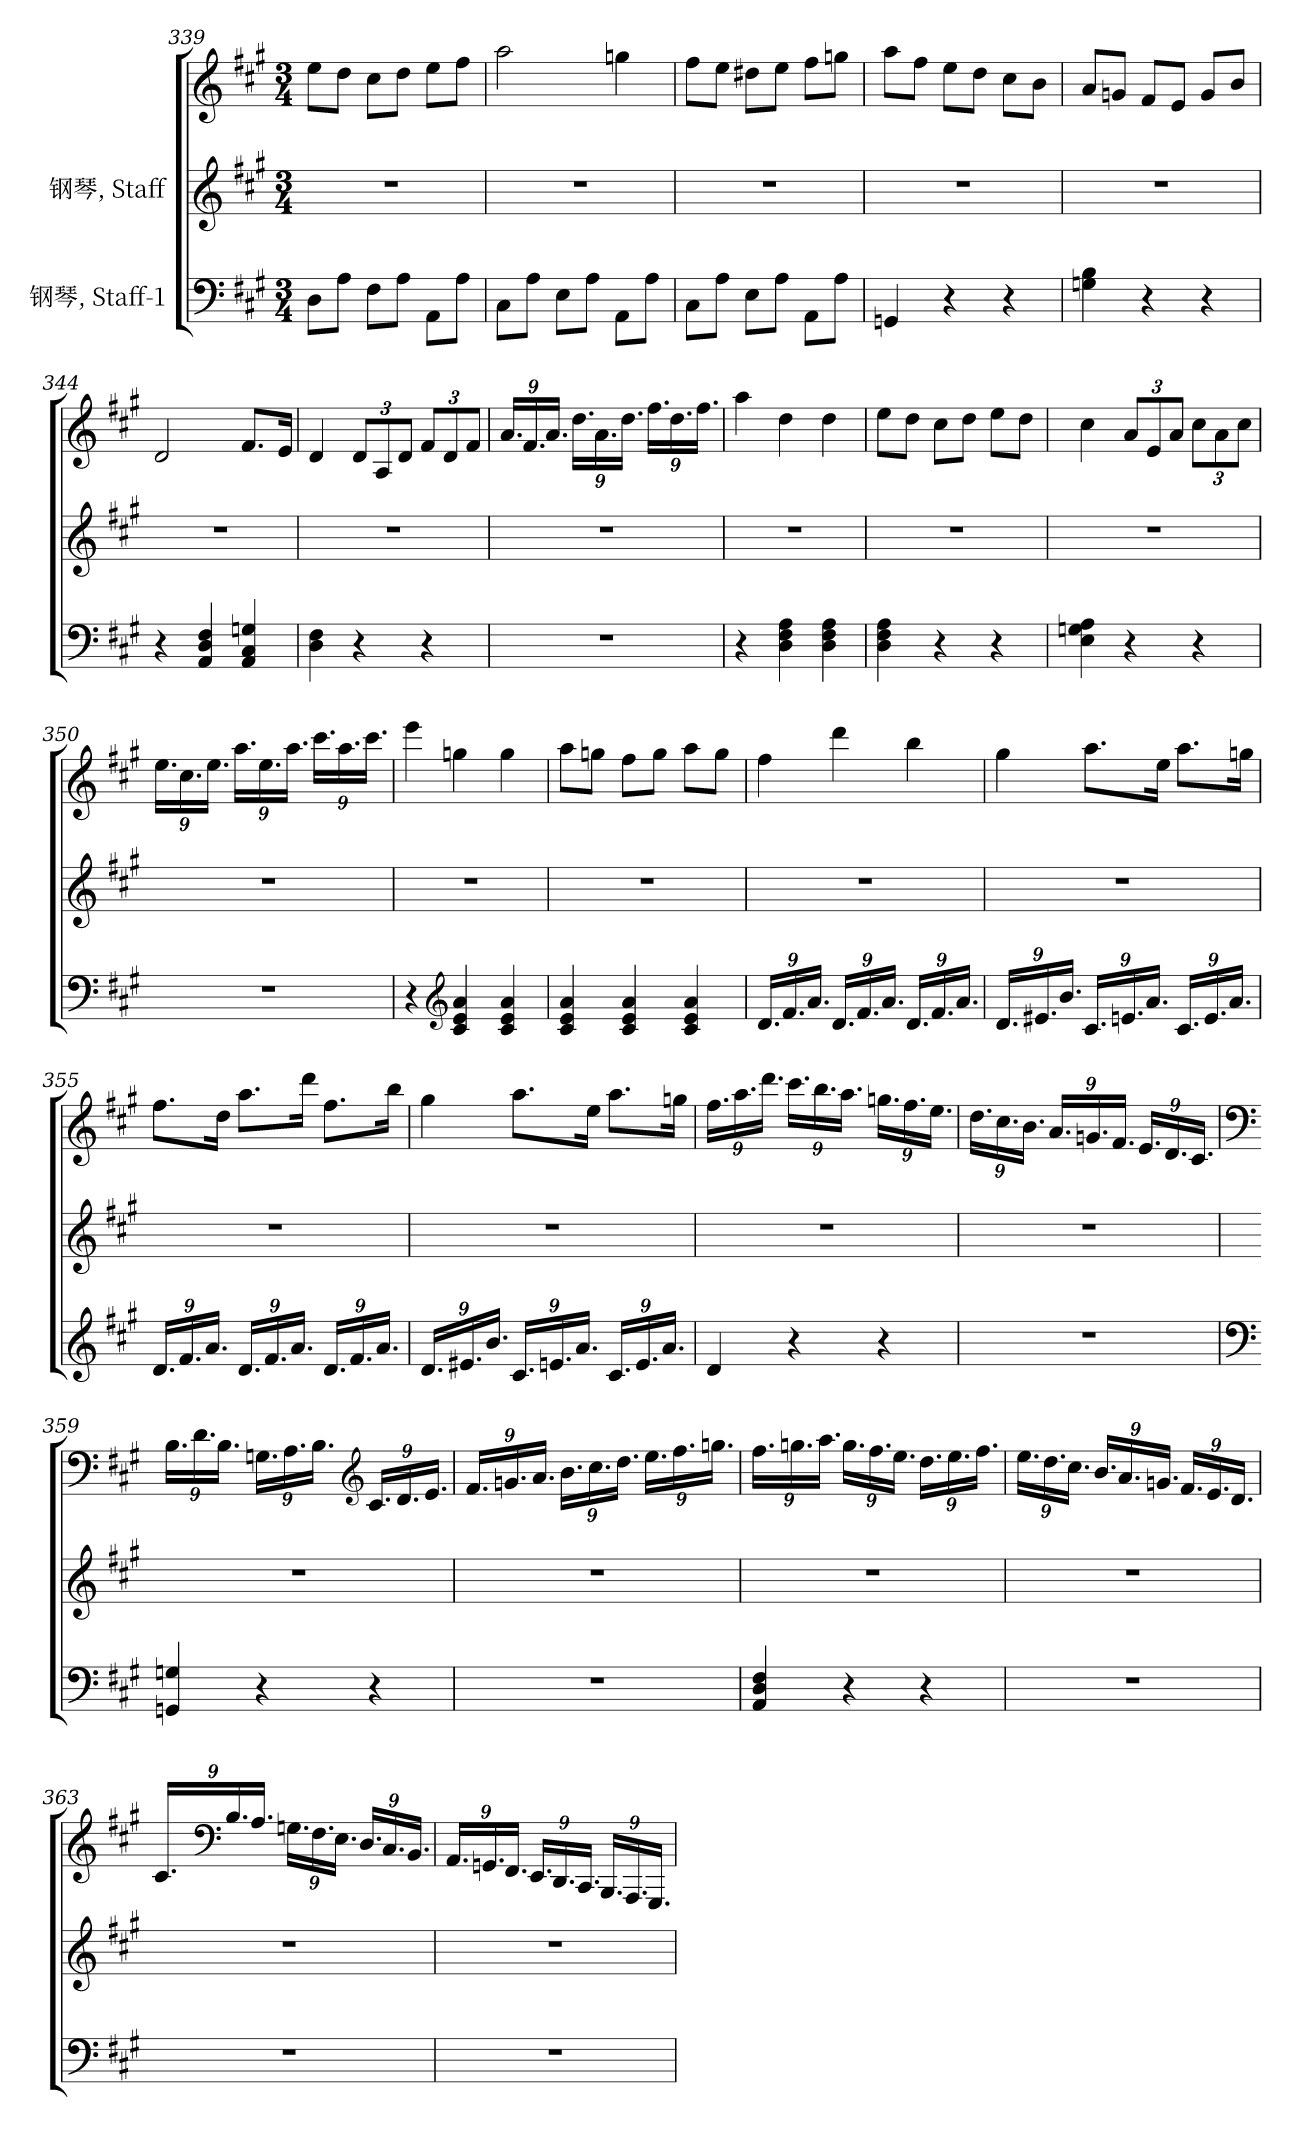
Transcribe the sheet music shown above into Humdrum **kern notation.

**kern	**kern	**kern
*part2	*part1	*part1
*staff3	*staff2	*staff1
*I"钢琴, Staff-1	*I"钢琴, Staff	*
*clefF4	*clefG2	*clefG2
*k[f#c#g#]	*k[f#c#g#]	*k[f#c#g#]
*M3/4	*M3/4	*M3/4
=339	=339	=339
8D\L	2.r	8ee\L
8A\J	.	8dd\J
8F#\L	.	8cc#\L
8A\J	.	8dd\J
8AA\L	.	8ee\L
8A\J	.	8ff#\J
!!LO:LB:g=z
=340	=340	=340
8C#\L	2.r	2aa\
8A\J	.	.
8E\L	.	.
8A\J	.	.
8AA\L	.	4ggn\
8A\J	.	.
=341	=341	=341
8C#\L	2.r	8ff#\L
8A\J	.	8ee\J
8E\L	.	8dd#X\L
8A\J	.	8ee\J
8AA\L	.	8ff#\L
8A\J	.	8ggn\J
=342	=342	=342
4GGn/	2.r	8aa\L
.	.	8ff#\J
4r	.	8ee\L
.	.	8dd\J
4r	.	8cc#\L
.	.	8b\J
=343	=343	=343
4Gn\ 4B\	2.r	8a/L
.	.	8gn/J
4r	.	8f#/L
.	.	8e/J
4r	.	8g/L
.	.	8b/J
=344	=344	=344
4r	2.r	2d/
4AA/ 4D/ 4F#/	.	.
4AA/ 4C#/ 4Gn/	.	8.f#/L
.	.	16e/Jk
!!LO:PB:g=z
=345	=345	=345
4D\ 4F#\	2.r	4d/
*	*	*Xbrackettup
4r	.	12d/L
.	.	12A/
.	.	12d/J
4r	.	12f#/L
.	.	12d/
.	.	12f#/J
=346	=346	=346
2.r	2.r	18.a/LL
.	.	18.f#/
.	.	18.a/JJ
.	.	18.dd\LL
.	.	18.a\
.	.	18.dd\JJ
.	.	18.ff#\LL
.	.	18.dd\
.	.	18.ff#\JJ
=347	=347	=347
4r	2.r	4aa\
4D\ 4F#\ 4A\	.	4dd\
4D\ 4F#\ 4A\	.	4dd\
=348	=348	=348
4D\ 4F#\ 4A\	2.r	8ee\L
.	.	8dd\J
4r	.	8cc#\L
.	.	8dd\J
4r	.	8ee\L
.	.	8dd\J
=349	=349	=349
4E\ 4Gn\ 4A\	2.r	4cc#\
4r	.	12a/L
.	.	12e/
.	.	12a/J
4r	.	12cc#\L
.	.	12a\
.	.	12cc#\J
!!LO:LB:g=z
=350	=350	=350
2.r	2.r	18.ee\LL
.	.	18.cc#\
.	.	18.ee\JJ
.	.	18.aa\LL
.	.	18.ee\
.	.	18.aa\JJ
.	.	18.ccc#\LL
.	.	18.aa\
.	.	18.ccc#\JJ
=351	=351	=351
4r	2.r	4eee\
*clefG2	*	*
4c#/ 4e/ 4a/	.	4ggn\
4c#/ 4e/ 4a/	.	4gg\
=352	=352	=352
4c#/ 4e/ 4a/	2.r	8aa\L
.	.	8ggn\J
4c#/ 4e/ 4a/	.	8ff#\L
.	.	8gg\J
4c#/ 4e/ 4a/	.	8aa\L
.	.	8gg\J
=353	=353	=353
*Xbrackettup	*	*
18.d/LL	2.r	4ff#\
18.f#/	.	.
18.a/JJ	.	.
18.d/LL	.	4ddd\
18.f#/	.	.
18.a/JJ	.	.
18.d/LL	.	4bb\
18.f#/	.	.
18.a/JJ	.	.
!!LO:LB:g=z
=354	=354	=354
18.d/LL	2.r	4gg#\
18.e#X/	.	.
18.b/JJ	.	.
18.c#/LL	.	8.aa\L
18.en/	.	.
18.a/JJ	.	.
.	.	16ee\Jk
18.c#/LL	.	8.aa\L
18.e/	.	.
18.a/JJ	.	.
.	.	16ggn\Jk
=355	=355	=355
18.d/LL	2.r	8.ff#\L
18.f#/	.	.
18.a/JJ	.	.
.	.	16dd\Jk
18.d/LL	.	8.aa\L
18.f#/	.	.
18.a/JJ	.	.
.	.	16ddd\Jk
18.d/LL	.	8.ff#\L
18.f#/	.	.
18.a/JJ	.	.
.	.	16bb\Jk
!!LO:LB:g=z
=356	=356	=356
18.d/LL	2.r	4gg#\
18.e#X/	.	.
18.b/JJ	.	.
18.c#/LL	.	8.aa\L
18.en/	.	.
18.a/JJ	.	.
.	.	16ee\Jk
18.c#/LL	.	8.aa\L
18.e/	.	.
18.a/JJ	.	.
.	.	16ggn\Jk
=357	=357	=357
4d/	2.r	18.ff#\LL
.	.	18.aa\
.	.	18.ddd\JJ
4r	.	18.ccc#\LL
.	.	18.bb\
.	.	18.aa\JJ
4r	.	18.ggn\LL
.	.	18.ff#\
.	.	18.ee\JJ
!!LO:PB:g=z
=358	=358	=358
2.r	2.r	18.dd\LL
.	.	18.cc#\
.	.	18.b\JJ
.	.	18.a/LL
.	.	18.gn/
.	.	18.f#/JJ
.	.	18.e/LL
.	.	18.d/
.	.	18.c#/JJ
=359	=359	=359
*clefF4	*	*clefF4
4GGn/ 4Gn/	2.r	18.B\LL
.	.	18.d\
.	.	18.B\JJ
4r	.	18.Gn\LL
.	.	18.A\
.	.	18.B\JJ
*	*	*clefG2
4r	.	18.c#/LL
.	.	18.d/
.	.	18.e/JJ
!!LO:LB:g=z
=360	=360	=360
2.r	2.r	18.f#/LL
.	.	18.gn/
.	.	18.a/JJ
.	.	18.b\LL
.	.	18.cc#\
.	.	18.dd\JJ
.	.	18.ee\LL
.	.	18.ff#\
.	.	18.ggn\JJ
=361	=361	=361
4AA/ 4D/ 4F#/	2.r	18.ff#\LL
.	.	18.ggn\
.	.	18.aa\JJ
4r	.	18.gg\LL
.	.	18.ff#\
.	.	18.ee\JJ
4r	.	18.dd\LL
.	.	18.ee\
.	.	18.ff#\JJ
!!LO:LB:g=z
=362	=362	=362
2.r	2.r	18.ee\LL
.	.	18.dd\
.	.	18.cc#\JJ
.	.	18.b/LL
.	.	18.a/
.	.	18.gn/JJ
.	.	18.f#/LL
.	.	18.e/
.	.	18.d/JJ
=363	=363	=363
2.r	2.r	18.c#/LL
*	*	*clefF4
.	.	18.B/
.	.	18.A/JJ
.	.	18.Gn\LL
.	.	18.F#\
.	.	18.E\JJ
.	.	18.D/LL
.	.	18.C#/
.	.	18.BB/JJ
!!LO:LB:g=z
=364	=364	=364
2.r	2.r	18.AA/LL
.	.	18.GGn/
.	.	18.FF#/JJ
.	.	18.EE/LL
.	.	18.DD/
.	.	18.CC#/JJ
.	.	18.BBB/LL
.	.	18.AAA/
.	.	18.GGG#/JJ
=	=	=
*-	*-	*-
